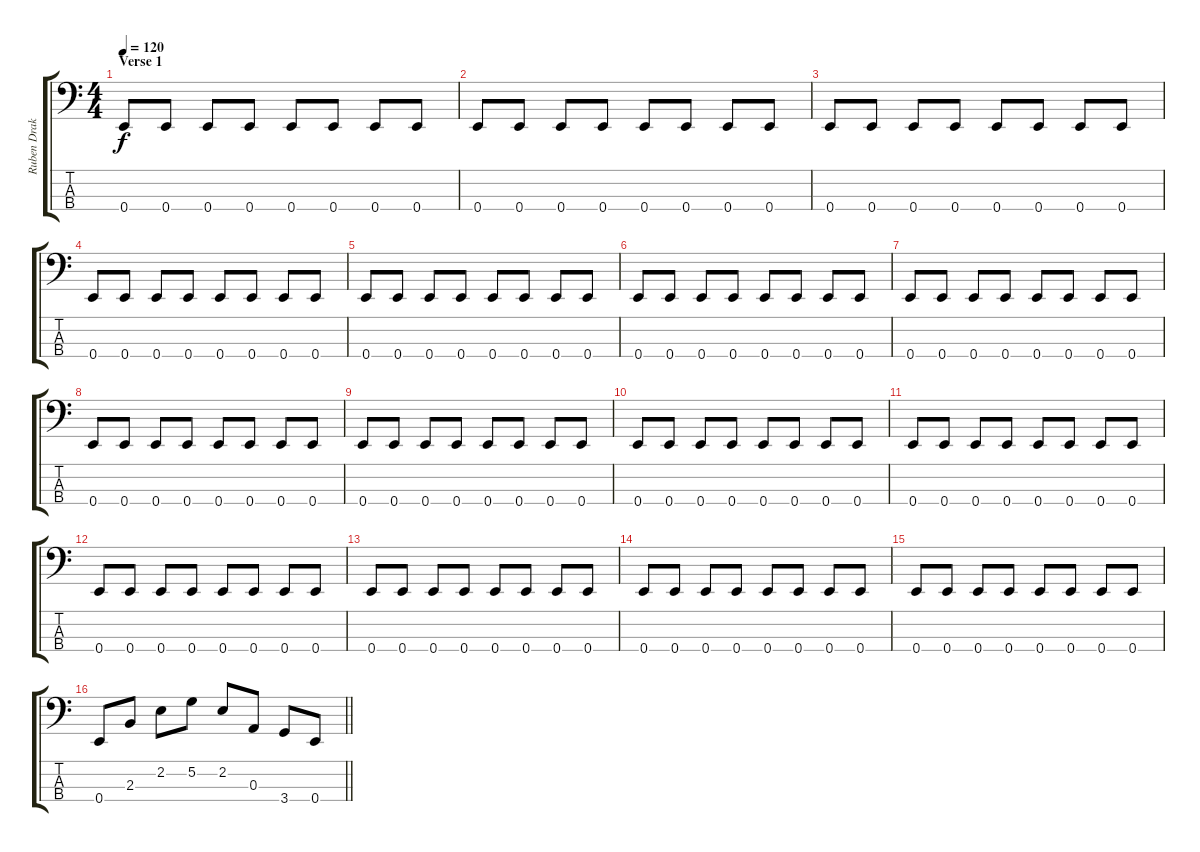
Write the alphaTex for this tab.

\track ("Ruben Drake" "Ruben Drak") {instrument electricbasspick}
\staff {score tabs}
\tuning (G2 D2 A1 E1) {hide}
\ts (4 4)
\section ("" "Verse 1")
\tempo 120
\clef f4
\ks c
0.4.8{dy f} 0.4.8 0.4.8 0.4.8 0.4.8 0.4.8 0.4.8 0.4.8 |
0.4.8 0.4.8 0.4.8 0.4.8 0.4.8 0.4.8 0.4.8 0.4.8 |
0.4.8 0.4.8 0.4.8 0.4.8 0.4.8 0.4.8 0.4.8 0.4.8 |
0.4.8 0.4.8 0.4.8 0.4.8 0.4.8 0.4.8 0.4.8 0.4.8 |
0.4.8 0.4.8 0.4.8 0.4.8 0.4.8 0.4.8 0.4.8 0.4.8 |
0.4.8 0.4.8 0.4.8 0.4.8 0.4.8 0.4.8 0.4.8 0.4.8 |
0.4.8 0.4.8 0.4.8 0.4.8 0.4.8 0.4.8 0.4.8 0.4.8 |
0.4.8 0.4.8 0.4.8 0.4.8 0.4.8 0.4.8 0.4.8 0.4.8 |
0.4.8 0.4.8 0.4.8 0.4.8 0.4.8 0.4.8 0.4.8 0.4.8 |
0.4.8 0.4.8 0.4.8 0.4.8 0.4.8 0.4.8 0.4.8 0.4.8 |
0.4.8 0.4.8 0.4.8 0.4.8 0.4.8 0.4.8 0.4.8 0.4.8 |
0.4.8 0.4.8 0.4.8 0.4.8 0.4.8 0.4.8 0.4.8 0.4.8 |
0.4.8 0.4.8 0.4.8 0.4.8 0.4.8 0.4.8 0.4.8 0.4.8 |
0.4.8 0.4.8 0.4.8 0.4.8 0.4.8 0.4.8 0.4.8 0.4.8 |
0.4.8 0.4.8 0.4.8 0.4.8 0.4.8 0.4.8 0.4.8 0.4.8 |
\barLineRight lightlight
0.4.8 2.3.8 2.2.8 5.2.8 2.2.8 0.3.8 3.4.8 0.4.8
